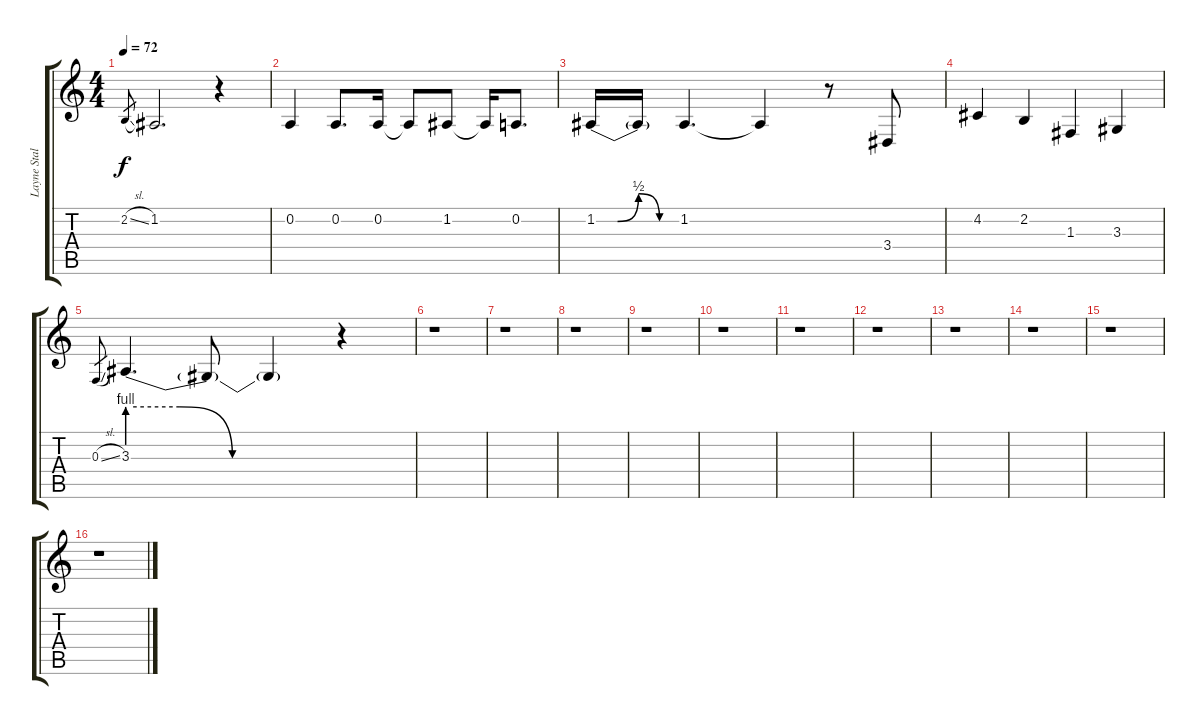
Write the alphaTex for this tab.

\track ("Layne Staley - Vocals" "Layne Stal") {instrument lead2sawtooth}
\staff {score tabs}
\tuning (D4 A3 F3 C3 G2 D2) {hide}
\ts (4 4)
\tempo 72
\clef g2
\ks c
2.2{sl}.8{gr dy f} 1.2.2{d} r.4 |
0.2.4 0.2.8{d} 0.2.16 0.2{t}.8 1.2.8 1.2{t}.16 0.2.8{d} |
1.2{be (custom 0 0 15 0 30 2 45 0 60 0)}.16 1.2{t}.16 1.2.4{d} 1.2{t}.4 r.8 3.4.8 |
4.2.4 2.2.4 1.3.4 3.3.4 |
0.3{sl}.8{gr} 3.3{be (custom 0 4 15 4 30 0 40 0 60 0)}.4{d} 3.3{t}.8 3.3{t}.4 r.4 |
r.1 |
r.1 |
r.1 |
r.1 |
r.1 |
r.1 |
r.1 |
r.1 |
r.1 |
r.1 |
r.1
